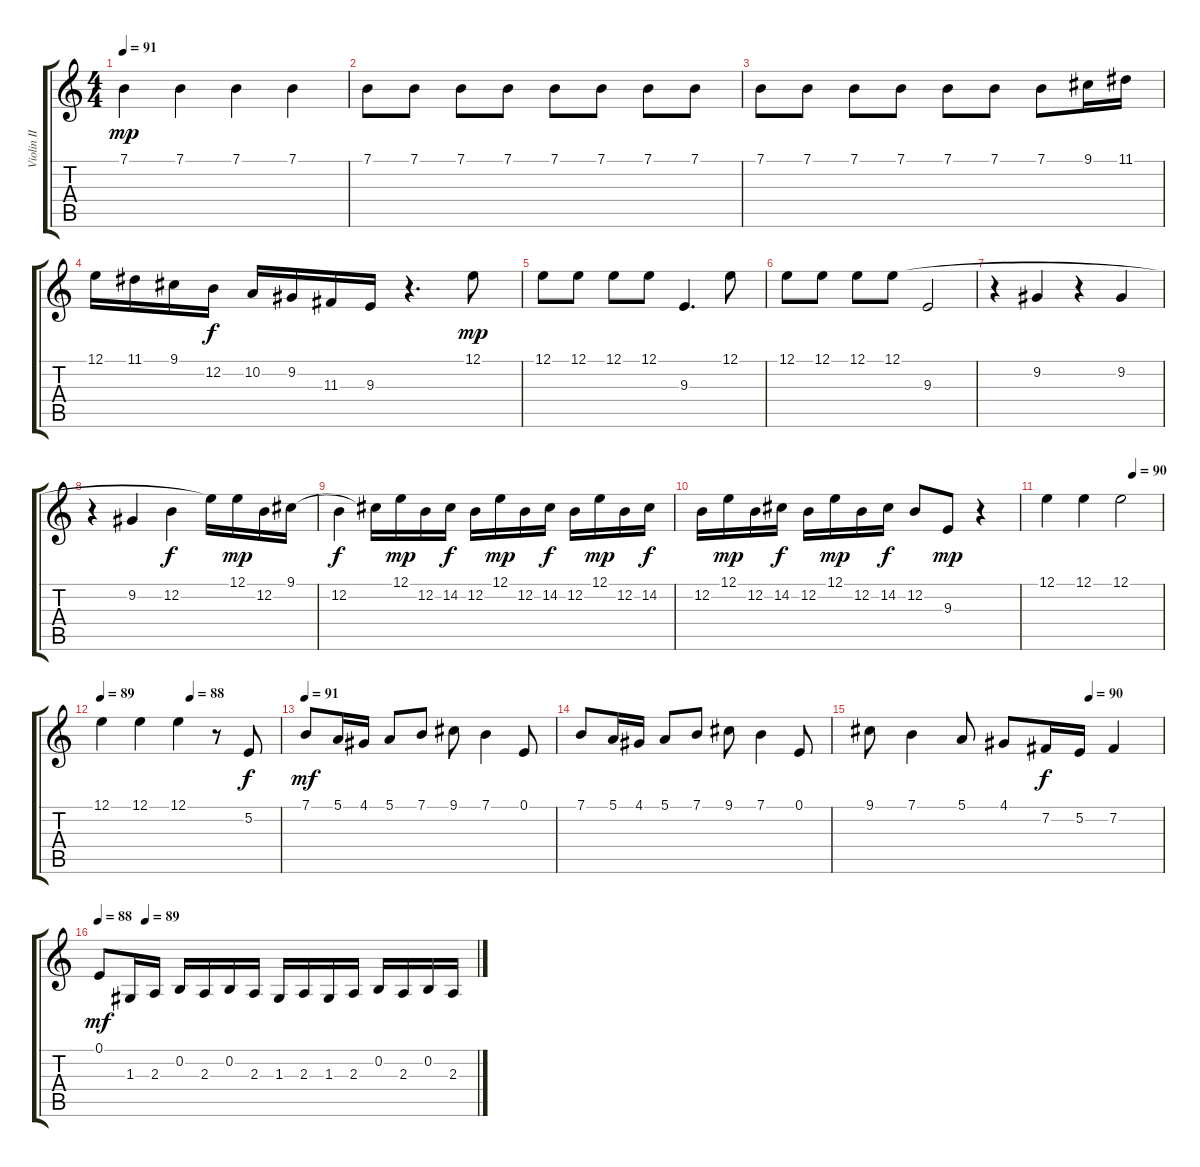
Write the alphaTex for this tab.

\track ("Violin II" "Violin II") {instrument violin}
\staff {score tabs}
\tuning (E4 B3 G3 D3 A2 E2) {hide}
\ts (4 4)
\tempo 91
\clef g2
\ks c
7.1.4{dy mp} 7.1.4 7.1.4 7.1.4 |
7.1.8 7.1.8 7.1.8 7.1.8 7.1.8 7.1.8 7.1.8 7.1.8 |
7.1.8 7.1.8 7.1.8 7.1.8 7.1.8 7.1.8 7.1.8 9.1.16 11.1.16 |
12.1.16 11.1.16 9.1.16 12.2.16{dy f} 10.2.16 9.2.16 11.3.16 9.3.16 r.4{d} 12.1.8{dy mp} |
12.1.8 12.1.8 12.1.8 12.1.8 9.3.4{d} 12.1.8 |
12.1.8 12.1.8 12.1.8 12.1.8 9.3.2 |
r.4 9.2.4 r.4 9.2.4 |
r.4 9.2.4 12.2.4{dy f} 12.1{t}.16 12.1.16{dy mp} 12.2.16 9.1.16 |
12.2.4{dy f} 9.1{t}.16 12.1.16{dy mp} 12.2.16 14.2.16{dy f} 12.2.16 12.1.16{dy mp} 12.2.16 14.2.16{dy f} 12.2.16 12.1.16{dy mp} 12.2.16 14.2.16{dy f} |
12.2.16 12.1.16{dy mp} 12.2.16 14.2.16{dy f} 12.2.16 12.1.16{dy mp} 12.2.16 14.2.16{dy f} 12.2.8 9.3.8{dy mp} r.4 |
\tempo (90 0.75)
12.1.4 12.1.4 12.1.2 |
\tempo 89
\tempo (88 0.5)
12.1.4 12.1.4 12.1.4 r.8 5.2.8{dy f} |
\tempo 91
7.1.8{dy mf} 5.1.16 4.1.16 5.1.8 7.1.8 9.1.8 7.1.4 0.1.8 |
7.1.8 5.1.16 4.1.16 5.1.8 7.1.8 9.1.8 7.1.4 0.1.8 |
\tempo (90 0.75)
9.1.8 7.1.4 5.1.8 4.1.8 7.2.16{dy f} 5.2.16 7.2.4 |
\tempo 88
\tempo (89 0.125)
0.1.8{dy mf} 1.3.16 2.3.16 0.2.16 2.3.16 0.2.16 2.3.16 1.3.16 2.3.16 1.3.16 2.3.16 0.2.16 2.3.16 0.2.16 2.3.16
